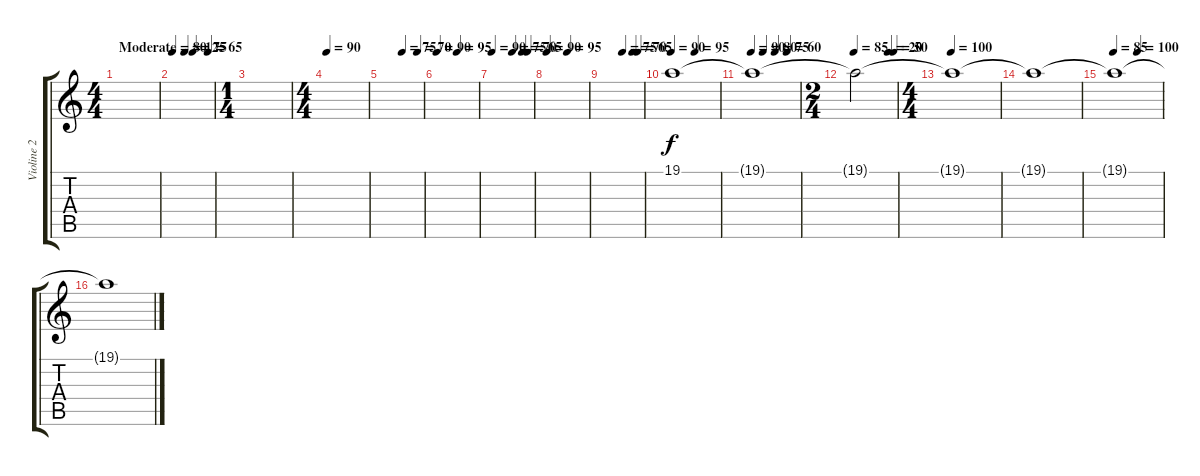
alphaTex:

\track ("Violine 2" "Violine 2") {instrument tremolostrings}
\staff {score tabs}
\tuning (D4 A3 F3 C3 G2 D2) {hide}
\ts (4 4)
\tempo (125 "Moderate")
\tempo 90
\tempo (125 "Moderate")
\clef g2
\ks c
|
\tempo 80
\tempo (75 0.5)
\tempo (65 0.875)
|
\ts (1 4)
|
\ts (4 4)
\tempo 90
|
\tempo (75 0.5)
\tempo (70 0.875)
|
\tempo 90
\tempo (95 0.5)
|
\tempo 90
\tempo (75 0.5)
\tempo (70 0.75)
\tempo (65 0.875)
|
\tempo 90
\tempo (95 0.5)
|
\tempo (75 0.5)
\tempo (70 0.75)
\tempo (65 0.875)
|
\tempo 90
\tempo (95 0.5)
19.1.1{volume 3} |
\tempo 90
\tempo (80 0.25)
\tempo (75 0.5)
\tempo (60 0.75)
19.1{t}.1{dy f} |
\ts (2 4)
\tempo 85
\tempo (20 0.8125)
\tempo (50 0.9375)
19.1{t}.2 |
\ts (4 4)
\tempo 100
19.1{t}.1 |
19.1{t}.1 |
\tempo 85
\tempo (100 0.5)
19.1{t}.1 |
19.1{t}.1{volume 0}
